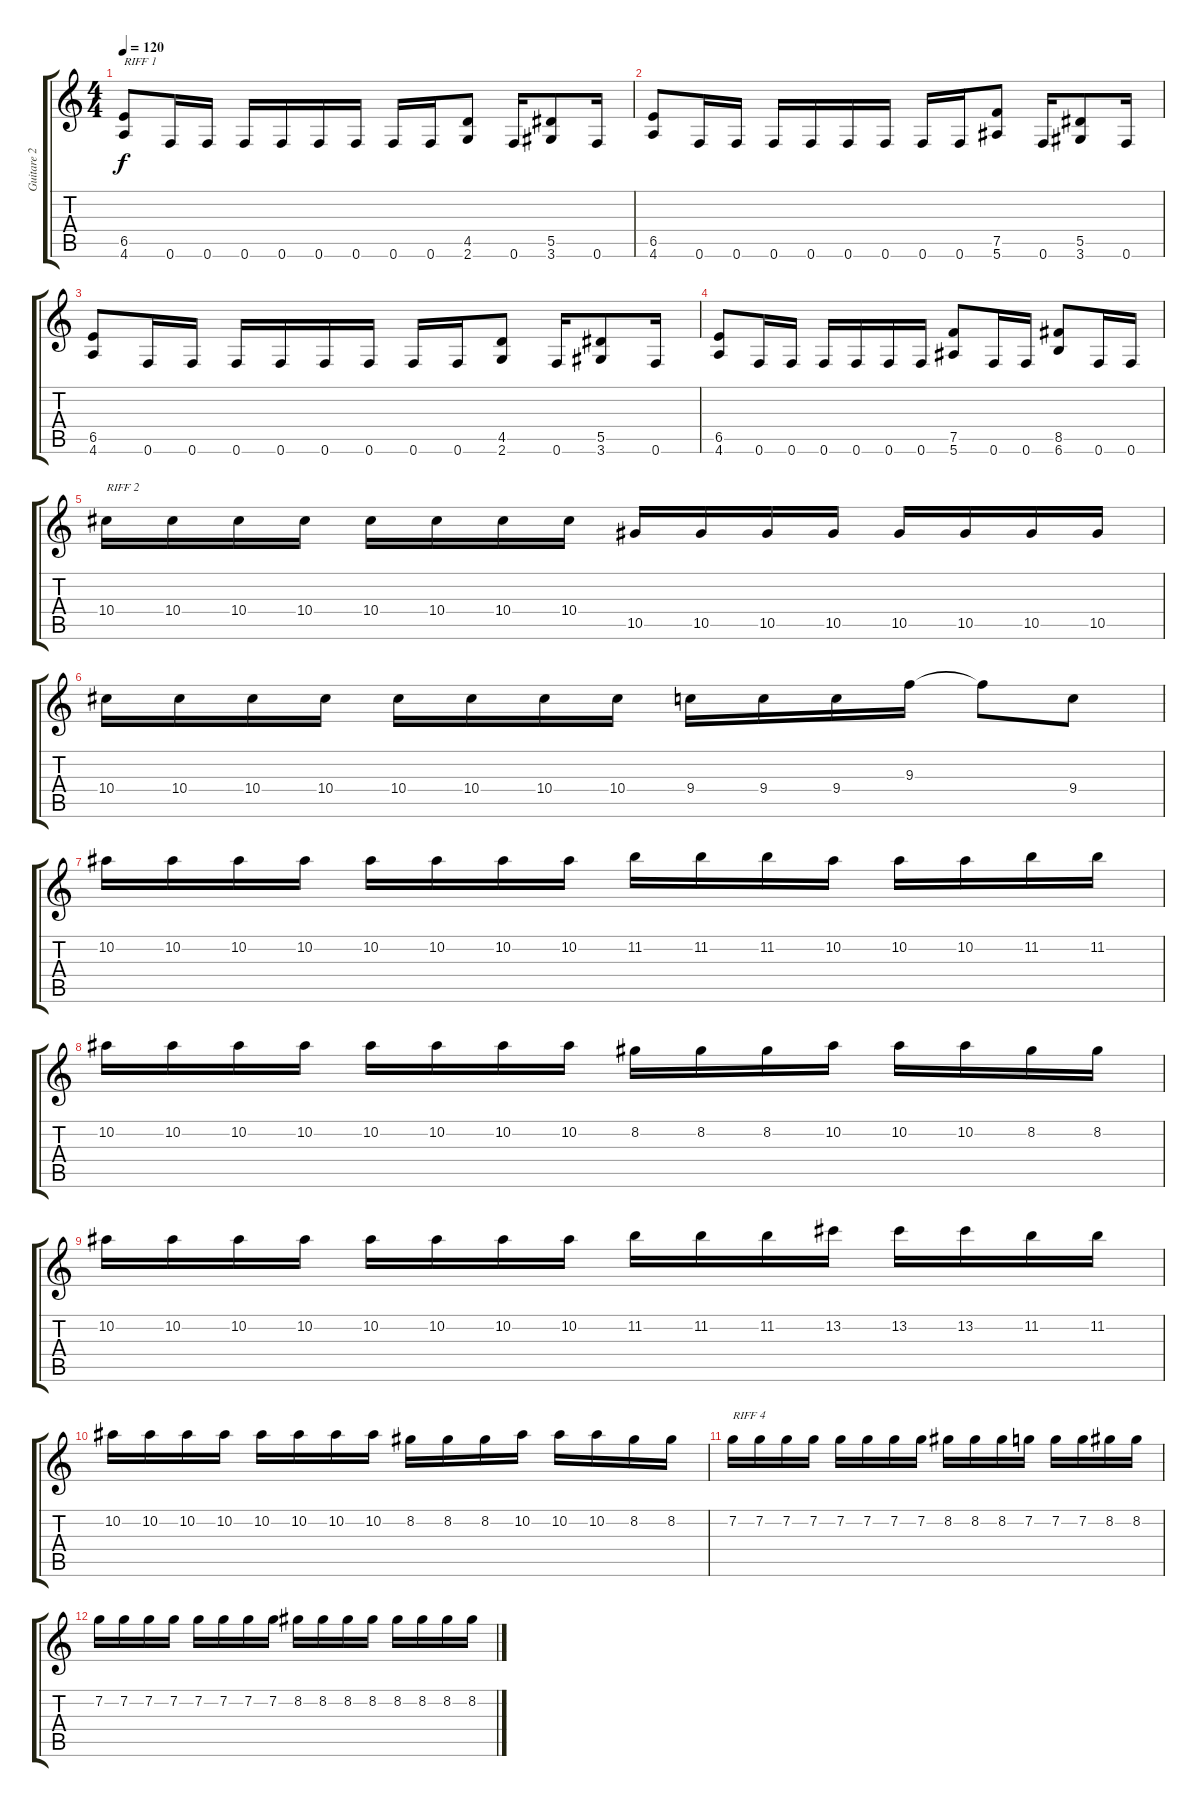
\track ("Guitare 2" "Guitare 2") {instrument distortionguitar}
\staff {score tabs}
\tuning (F4 C4 Ab3 Eb3 Bb2 F2) {hide}
\ts (4 4)
\tempo 120
\clef g2
\ks c
(6.5 4.6).8{txt "RIFF 1" dy f instrument distortionguitar} 0.6.16 0.6.16 0.6.16 0.6.16 0.6.16 0.6.16 0.6.16 0.6.16 (4.5 2.6).8 0.6.16 (5.5 3.6).8 0.6.16 |
(6.5 4.6).8 0.6.16 0.6.16 0.6.16 0.6.16 0.6.16 0.6.16 0.6.16 0.6.16 (7.5 5.6).8 0.6.16 (5.5 3.6).8 0.6.16 |
(6.5 4.6).8 0.6.16 0.6.16 0.6.16 0.6.16 0.6.16 0.6.16 0.6.16 0.6.16 (4.5 2.6).8 0.6.16 (5.5 3.6).8 0.6.16 |
(6.5 4.6).8 0.6.16 0.6.16 0.6.16 0.6.16 0.6.16 0.6.16 (7.5 5.6).8 0.6.16 0.6.16 (8.5 6.6).8 0.6.16 0.6.16 |
10.4.16{txt "RIFF 2"} 10.4.16 10.4.16 10.4.16 10.4.16 10.4.16 10.4.16 10.4.16 10.5.16 10.5.16 10.5.16 10.5.16 10.5.16 10.5.16 10.5.16 10.5.16 |
10.4.16 10.4.16 10.4.16 10.4.16 10.4.16 10.4.16 10.4.16 10.4.16 9.4.16 9.4.16 9.4.16 9.3.16 9.3{t}.8 9.4.8 |
10.2.16 10.2.16 10.2.16 10.2.16 10.2.16 10.2.16 10.2.16 10.2.16 11.2.16 11.2.16 11.2.16 10.2.16 10.2.16 10.2.16 11.2.16 11.2.16 |
10.2.16 10.2.16 10.2.16 10.2.16 10.2.16 10.2.16 10.2.16 10.2.16 8.2.16 8.2.16 8.2.16 10.2.16 10.2.16 10.2.16 8.2.16 8.2.16 |
10.2.16 10.2.16 10.2.16 10.2.16 10.2.16 10.2.16 10.2.16 10.2.16 11.2.16 11.2.16 11.2.16 13.2.16 13.2.16 13.2.16 11.2.16 11.2.16 |
10.2.16 10.2.16 10.2.16 10.2.16 10.2.16 10.2.16 10.2.16 10.2.16 8.2.16 8.2.16 8.2.16 10.2.16 10.2.16 10.2.16 8.2.16 8.2.16 |
7.2.16{txt "RIFF 4"} 7.2.16 7.2.16 7.2.16 7.2.16 7.2.16 7.2.16 7.2.16 8.2.16 8.2.16 8.2.16 7.2.16 7.2.16 7.2.16 8.2.16 8.2.16 |
7.2.16 7.2.16 7.2.16 7.2.16 7.2.16 7.2.16 7.2.16 7.2.16 8.2.16 8.2.16 8.2.16 8.2.16 8.2.16 8.2.16 8.2.16 8.2.16
